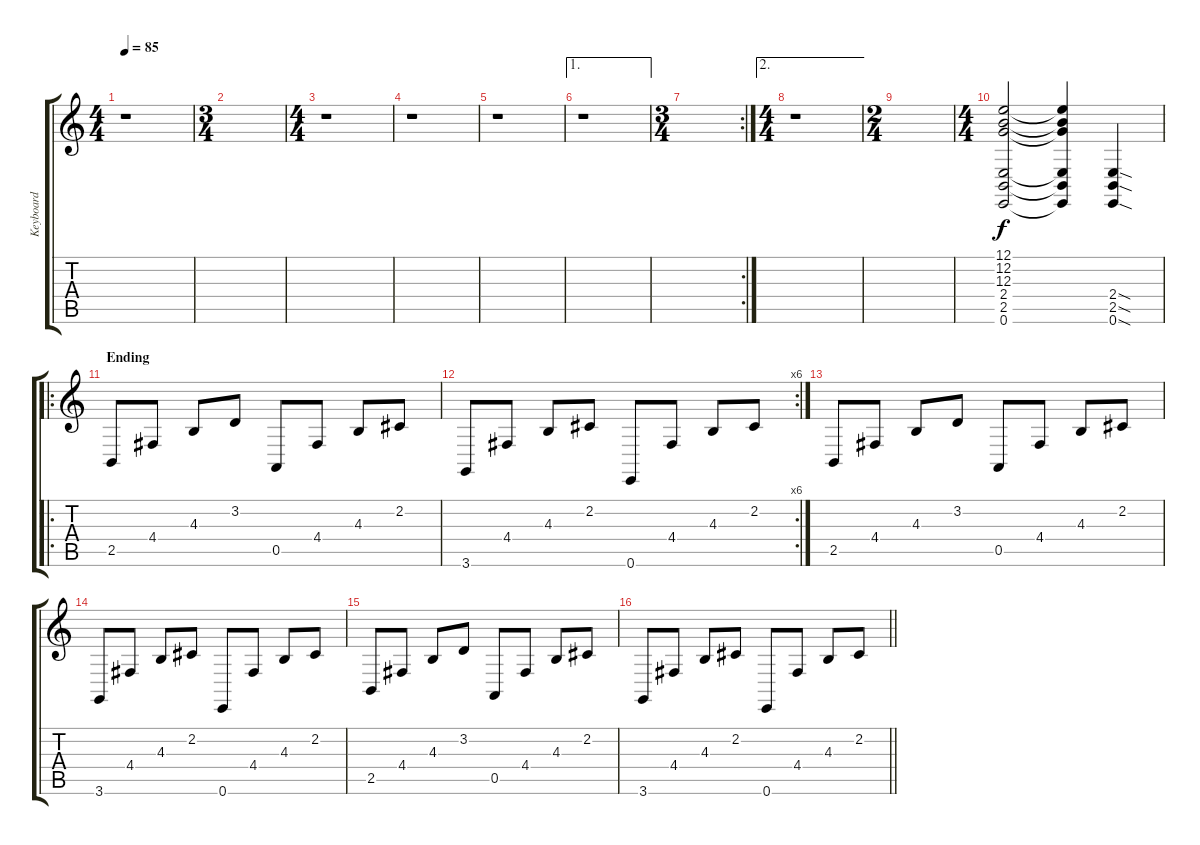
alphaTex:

\track ("Keyboard" "Keyboard") {instrument stringensemble1}
\staff {score tabs}
\tuning (E4 B3 G3 D3 A2 E2) {hide}
\ts (4 4)
\tempo 85
\clef g2
\ks c
r.1{dy f} |
\ts (3 4)
|
\ts (4 4)
r.1 |
r.1 |
r.1 |
\ae 1
r.1 |
\rc 2
\ts (3 4)
|
\ae 2
\ts (4 4)
r.1 |
\ts (2 4)
|
\ts (4 4)
(12.1 12.2 12.3 2.4 2.5 0.6).2 (12.1{t} 12.2{t} 12.3{t} 2.4{t} 2.5{t} 0.6{t}).4 (2.4{sod} 2.5{sod} 0.6{sod}).4 |
\ro
\section ("" "Ending")
2.5.8 4.4.8 4.3.8 3.2.8 0.5.8 4.4.8 4.3.8 2.2.8 |
\rc 6
3.6.8 4.4.8 4.3.8 2.2.8 0.6.8 4.4.8 4.3.8 2.2.8 |
2.5.8{volume 1} 4.4.8 4.3.8 3.2.8 0.5.8 4.4.8 4.3.8 2.2.8 |
3.6.8 4.4.8 4.3.8 2.2.8 0.6.8 4.4.8 4.3.8 2.2.8 |
2.5.8 4.4.8 4.3.8 3.2.8 0.5.8 4.4.8 4.3.8 2.2.8 |
\barLineRight lightlight
3.6.8 4.4.8 4.3.8 2.2.8 0.6.8 4.4.8 4.3.8 2.2.8
